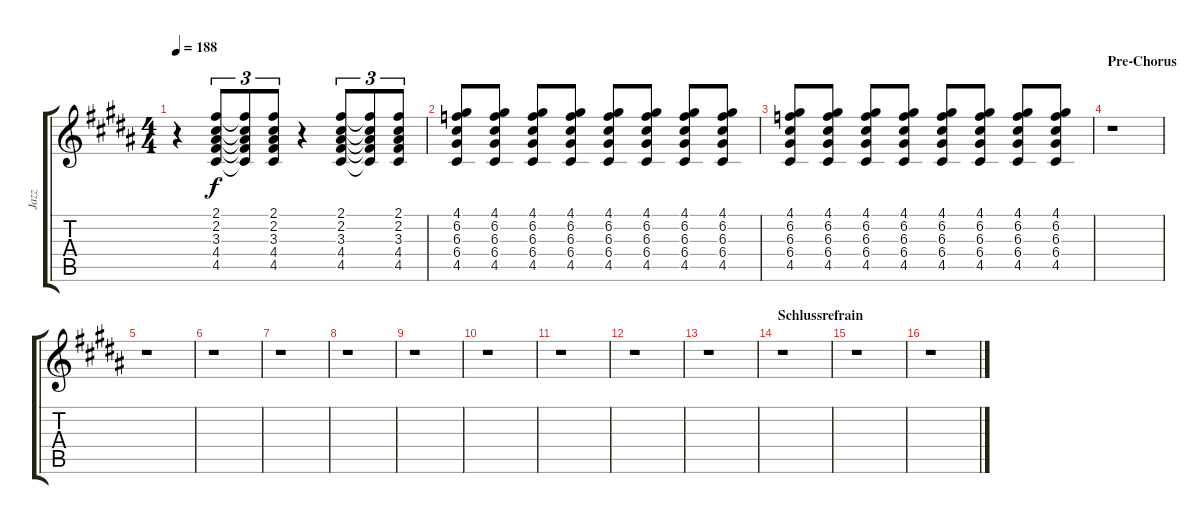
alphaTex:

\track ("Jazz" "Jazz") {instrument electricguitarjazz}
\staff {score tabs}
\tuning (E4 B3 G3 D3 A2 E2) {hide}
\ts (4 4)
\tempo 188
\clef g2
\ks b
r.4{dy f} (2.1 2.2 3.3 4.4 4.5).8{tu (3 2)} (2.1{t} 2.2{t} 3.3{t} 4.4{t} 4.5{t}).8{tu (3 2)} (2.1 2.2 3.3 4.4 4.5).8{tu (3 2)} r.4 (2.1 2.2 3.3 4.4 4.5).8{tu (3 2)} (2.1{t} 2.2{t} 3.3{t} 4.4{t} 4.5{t}).8{tu (3 2)} (2.1 2.2 3.3 4.4 4.5).8{tu (3 2)} |
(4.1 6.2 6.3 6.4 4.5).8 (4.1 6.2 6.3 6.4 4.5).8 (4.1 6.2 6.3 6.4 4.5).8 (4.1 6.2 6.3 6.4 4.5).8 (4.1 6.2 6.3 6.4 4.5).8 (4.1 6.2 6.3 6.4 4.5).8 (4.1 6.2 6.3 6.4 4.5).8 (4.1 6.2 6.3 6.4 4.5).8 |
(4.1 6.2 6.3 6.4 4.5).8 (4.1 6.2 6.3 6.4 4.5).8 (4.1 6.2 6.3 6.4 4.5).8 (4.1 6.2 6.3 6.4 4.5).8 (4.1 6.2 6.3 6.4 4.5).8 (4.1 6.2 6.3 6.4 4.5).8 (4.1 6.2 6.3 6.4 4.5).8 (4.1 6.2 6.3 6.4 4.5).8 |
\section ("" "Pre-Chorus")
r.1 |
r.1 |
r.1 |
r.1 |
r.1 |
r.1 |
r.1 |
r.1 |
r.1 |
r.1 |
\section ("" "Schlussrefrain")
r.1 |
r.1 |
r.1
